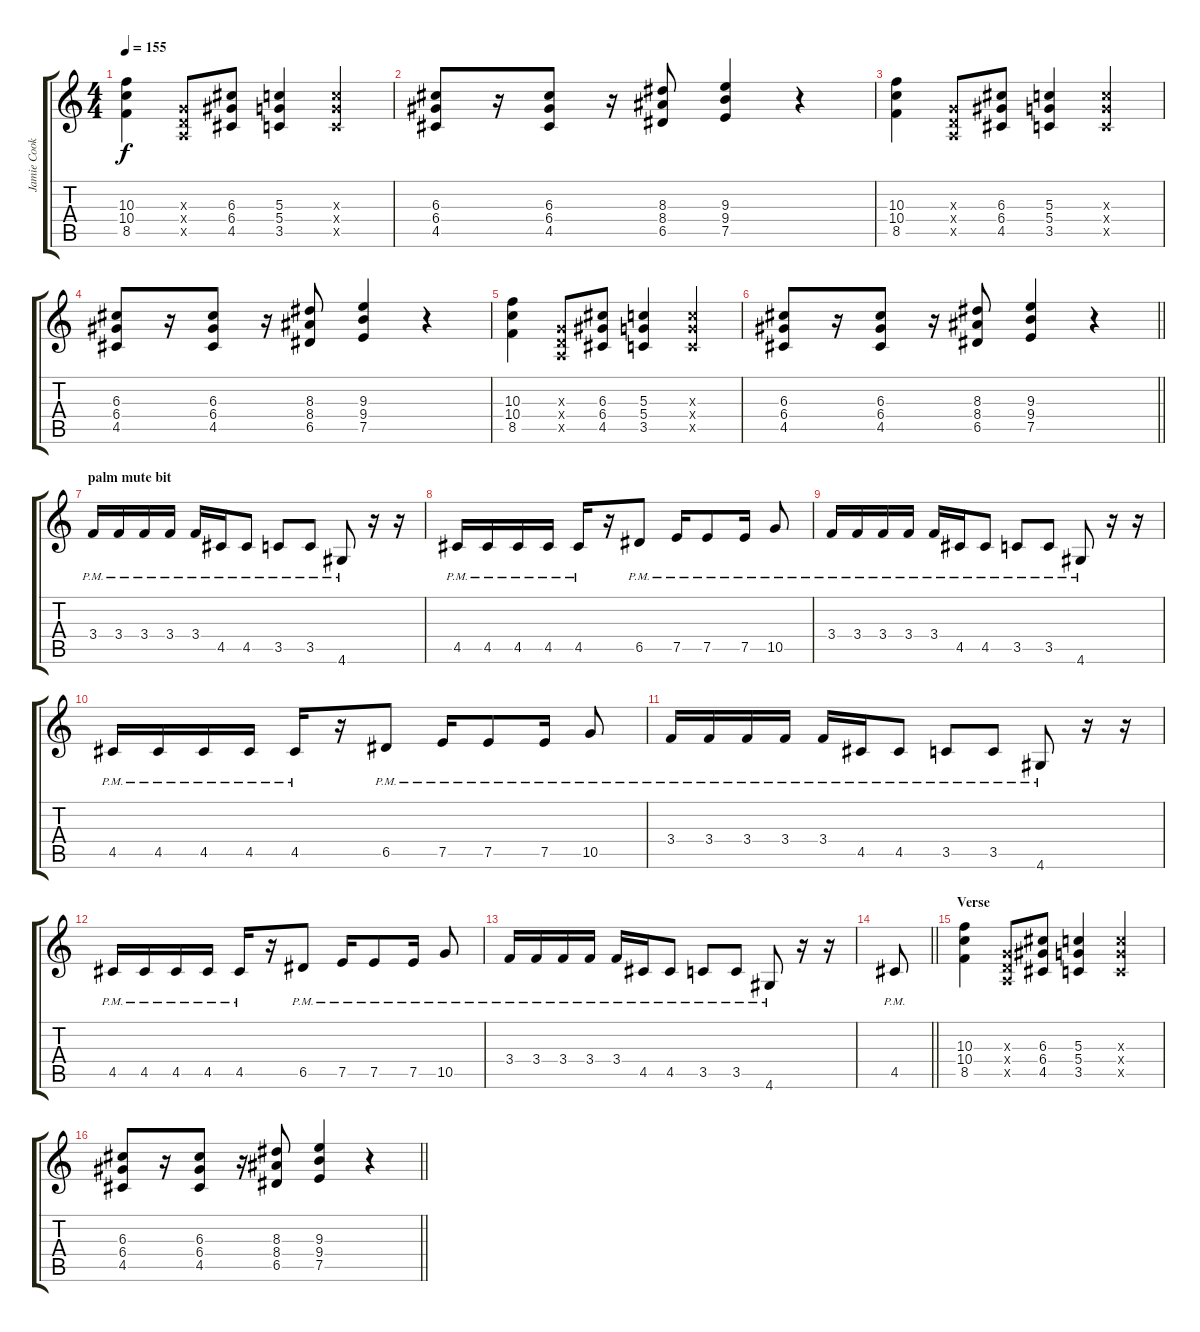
\track ("Jamie Cook" "Jamie Cook") {instrument overdrivenguitar}
\staff {score tabs}
\tuning (E4 B3 G3 D3 A2 E2) {hide}
\ts (4 4)
\tempo 155
\clef g2
\ks c
(10.3 10.4 8.5).4{dy f} (0.3{x} 0.4{x} 0.5{x}).8 (6.3 6.4 4.5).8 (5.3 5.4 3.5).4 (5.3{x} 5.4{x} 3.5{x}).4 |
(6.3 6.4 4.5).8 r.16 (6.3 6.4 4.5).8 r.16 (8.3 8.4 6.5).8 (9.3 9.4 7.5).4 r.4 |
(10.3 10.4 8.5).4 (0.3{x} 0.4{x} 0.5{x}).8 (6.3 6.4 4.5).8 (5.3 5.4 3.5).4 (5.3{x} 5.4{x} 3.5{x}).4 |
(6.3 6.4 4.5).8 r.16 (6.3 6.4 4.5).8 r.16 (8.3 8.4 6.5).8 (9.3 9.4 7.5).4 r.4 |
(10.3 10.4 8.5).4 (0.3{x} 0.4{x} 0.5{x}).8 (6.3 6.4 4.5).8 (5.3 5.4 3.5).4 (5.3{x} 5.4{x} 3.5{x}).4 |
\barLineRight lightlight
(6.3 6.4 4.5).8 r.16 (6.3 6.4 4.5).8 r.16 (8.3 8.4 6.5).8 (9.3 9.4 7.5).4 r.4 |
\section ("" "palm mute bit")
3.4{pm}.16{instrument overdrivenguitar} 3.4{pm}.16 3.4{pm}.16 3.4{pm}.16 3.4{pm}.16 4.5{pm}.16 4.5{pm}.8 3.5{pm}.8 3.5{pm}.8 4.6{pm}.8 r.16 r.16 |
4.5{pm}.16 4.5{pm}.16 4.5{pm}.16 4.5{pm}.16 4.5{pm}.16 r.16 6.5{pm}.8 7.5{pm}.16 7.5{pm}.8 7.5{pm}.16 10.5{pm}.8 |
3.4{pm}.16 3.4{pm}.16 3.4{pm}.16 3.4{pm}.16 3.4{pm}.16 4.5{pm}.16 4.5{pm}.8 3.5{pm}.8 3.5{pm}.8 4.6{pm}.8 r.16 r.16 |
4.5{pm}.16 4.5{pm}.16 4.5{pm}.16 4.5{pm}.16 4.5{pm}.16 r.16 6.5{pm}.8 7.5{pm}.16 7.5{pm}.8 7.5{pm}.16 10.5{pm}.8 |
3.4{pm}.16 3.4{pm}.16 3.4{pm}.16 3.4{pm}.16 3.4{pm}.16 4.5{pm}.16 4.5{pm}.8 3.5{pm}.8 3.5{pm}.8 4.6{pm}.8 r.16 r.16 |
4.5{pm}.16 4.5{pm}.16 4.5{pm}.16 4.5{pm}.16 4.5{pm}.16 r.16 6.5{pm}.8 7.5{pm}.16 7.5{pm}.8 7.5{pm}.16 10.5{pm}.8 |
3.4{pm}.16 3.4{pm}.16 3.4{pm}.16 3.4{pm}.16 3.4{pm}.16 4.5{pm}.16 4.5{pm}.8 3.5{pm}.8 3.5{pm}.8 4.6{pm}.8 r.16 r.16 |
\barLineRight lightlight
4.5{pm}.8 |
\section ("" "Verse")
(10.3 10.4 8.5).4 (0.3{x} 0.4{x} 0.5{x}).8 (6.3 6.4 4.5).8 (5.3 5.4 3.5).4 (5.3{x} 5.4{x} 3.5{x}).4 |
\barLineRight lightlight
(6.3 6.4 4.5).8 r.16 (6.3 6.4 4.5).8 r.16 (8.3 8.4 6.5).8 (9.3 9.4 7.5).4 r.4
